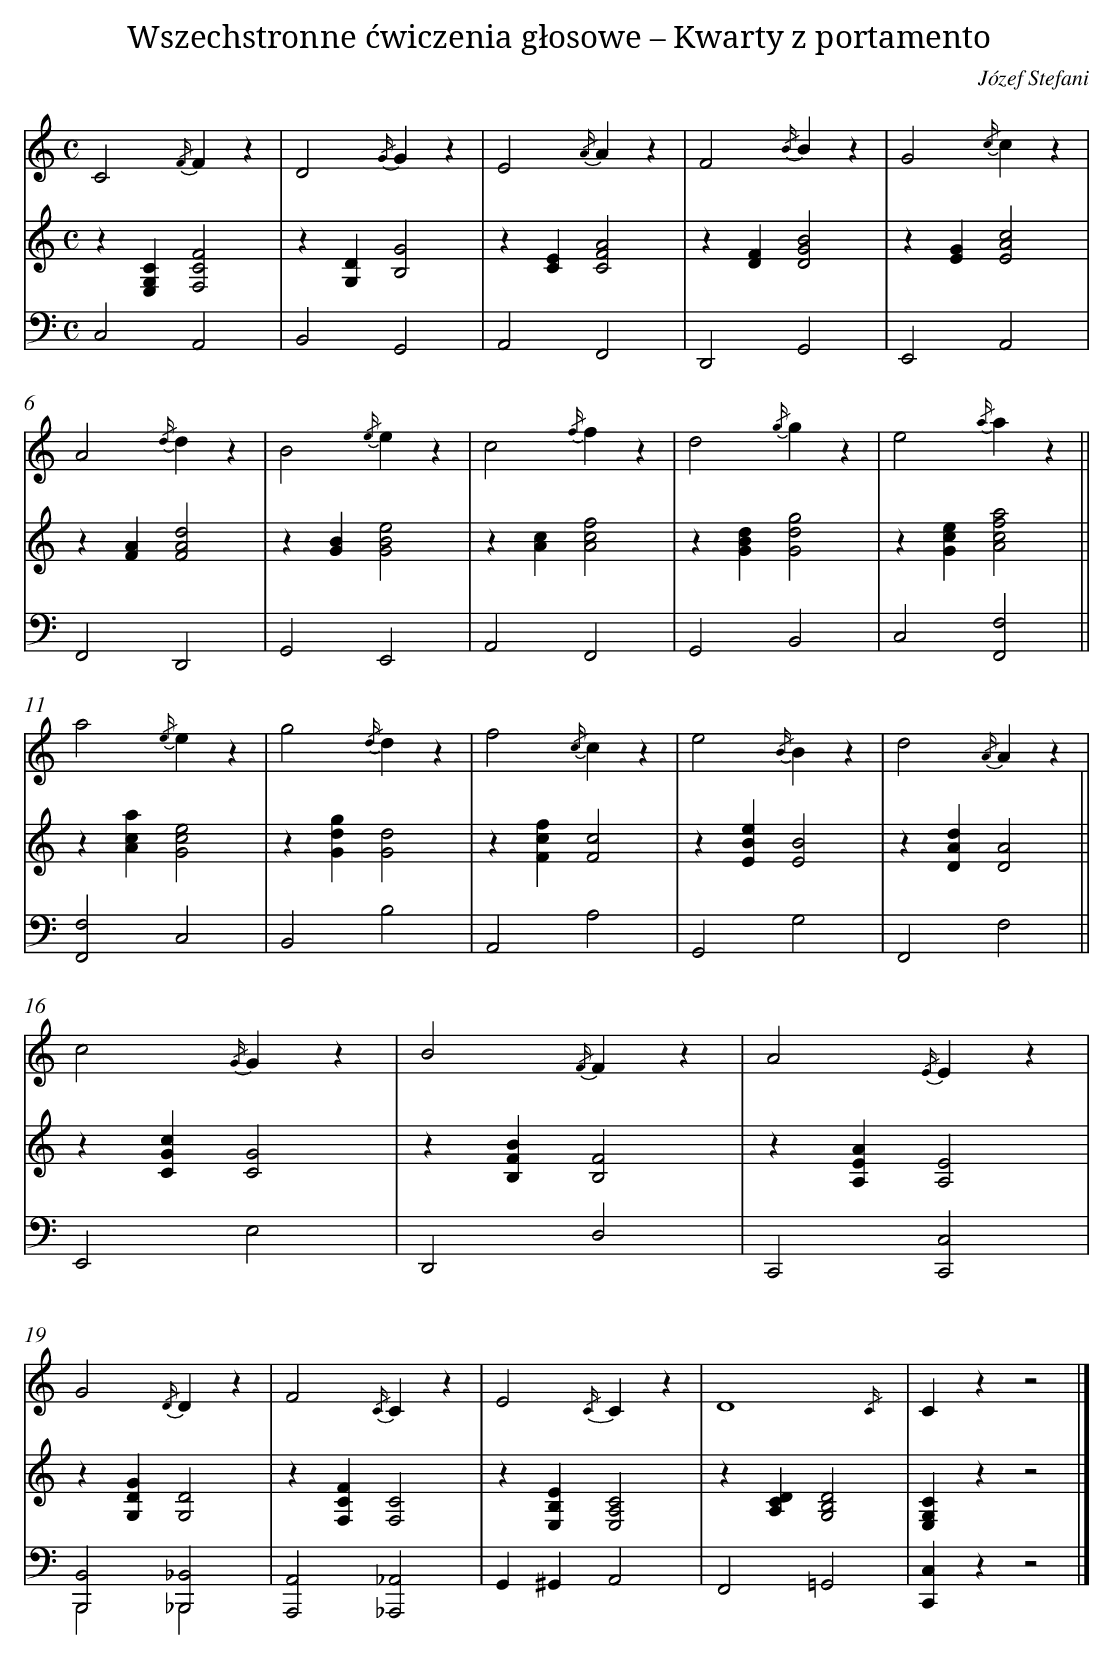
X:1
T: Wszechstronne ćwiczenia głosowe – Kwarty z portamento
C: Józef Stefani
L: 1/4
M: C
V: 1 clef=treble
V: 2 clef=treble
V: 3 clef=bass
K: C
[V:1] C2{/F/}Fz |
[V:2] z[CG,E,][F2C2F,2] |
[V:3] C,2A,,2 |
[V:1] D2{/G/}Gz |
[V:2] z[DG,][G2B,2] |
[V:3] B,,2G,,2 |
[V:1] E2{/A/}Az |
[V:2] z[EC][A2F2C2] |
[V:3] A,,2F,,2 |
[V:1] F2{/B/}Bz |
[V:2] z[FD][B2G2D2] |
[V:3] D,,2G,,2 |
[V:1] G2{/c/}cz |
[V:2] z[GE][c2A2E2] |
[V:3] E,,2A,,2 |
[V:1] A2{/d/}dz |
[V:2] z[AF][d2A2F2] |
[V:3] F,,2D,,2 |
[V:1] B2{/e/}ez |
[V:2] z[BG][e2B2G2] |
[V:3] G,,2E,,2 |
[V:1] c2{/f/}fz |
[V:2] z[cA][f2c2A2] |
[V:3] A,,2F,,2 |
[V:1] d2{/g/}gz |
[V:2] z[dBG][g2d2G2] |
[V:3] G,,2B,,2 |
[V:1] e2{/a/}az ||
[V:2] z[ecG][a2f2c2A2] ||
[V:3] C,2[F,2F,,2] ||
[V:1] a2{/e/}ez |
[V:2] z[acA][e2c2G2] |
[V:3] [F,2F,,2]C,2 |
[V:1] g2{/d/}dz |
[V:2] z[gdG][d2G2] |
[V:3] B,,2B,2 |
[V:1] f2{/c/}cz |
[V:2] z[fcF][c2F2] |
[V:3] A,,2A,2 |
[V:1] e2{/B/}Bz |
[V:2] z[eBE][B2E2] |
[V:3] G,,2G,2 |
[V:1] d2{/A/}Az |
[V:2] z[dAD][A2D2] ||
[V:3] F,,2F,2 ||
[V:1] c2{/G/}Gz |
[V:2] z[cGC][G2C2] |
[V:3] E,,2E,2 |
[V:1] B2{/F/}Fz |
[V:2] z[BFB,][F2B,2] |
[V:3] D,,2D,2 |
[V:1] A2{/E/}Ez |
[V:2] z[AEA,][E2A,2] |
[V:3] C,,2[C,2C,,2] |
[V:1] G2{/D/}Dz |
[V:2] z[GDG,][D2G,2] |
[V:3] [B,,2B,,,2][_B,,2_B,,,2] & B,,,2_B,,,2 |
[V:1] F2{/C/}Cz |
[V:2] z[FCF,][C2F,2] |
[V:3] [A,,2A,,,2][_A,,2_A,,,2] |
[V:1] E2{/C/}Cz |
[V:2] z[EB,E,][C2A,2E,2] |
[V:3] G,,^G,,A,,2 |
[V:1] D4{/C/} |
[V:2] z[DCA,][D2B,2G,2] |
[V:3] F,,2=G,,2 |
[V:1] Czz2 |]
[V:2] [CG,E,]zz2 |]
[V:3] [C,C,,]zz2 |]
